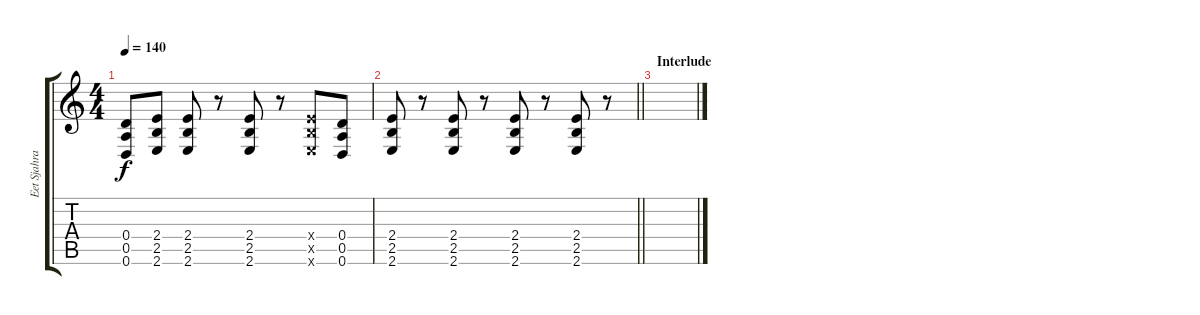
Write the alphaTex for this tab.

\track ("Eet Sjahraine" "Eet Sjahra") {instrument overdrivenguitar}
\staff {score tabs}
\tuning (E4 B3 G3 D3 A2 D2) {hide}
\ts (4 4)
\tempo 140
\clef g2
\ks c
(0.4 0.5 0.6).8{dy f} (2.4 2.5 2.6).8 (2.4 2.5 2.6).8 r.8 (2.4 2.5 2.6).8 r.8 (2.4{x} 2.5{x} 2.6{x}).8 (0.4 0.5 0.6).8 |
\barLineRight lightlight
(2.4 2.5 2.6).8 r.8 (2.4 2.5 2.6).8 r.8 (2.4 2.5 2.6).8 r.8 (2.4 2.5 2.6).8 r.8 |
\section ("" "Interlude")
